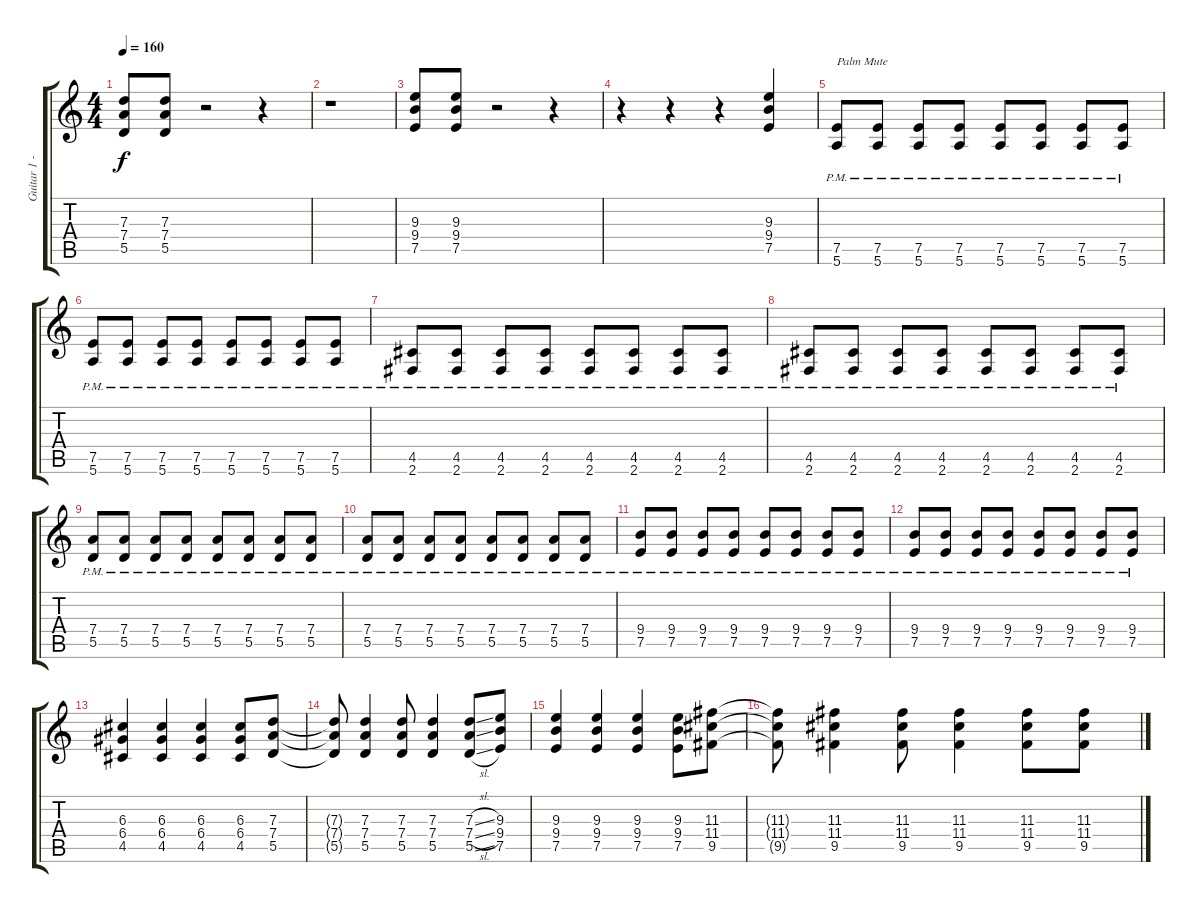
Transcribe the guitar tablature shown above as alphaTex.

\track ("Guitar 1 - Raka" "Guitar 1 -") {instrument distortionguitar}
\staff {score tabs}
\tuning (E4 B3 G3 D3 A2 E2) {hide}
\ts (4 4)
\tempo 160
\clef g2
\ks c
(7.3 7.4 5.5).8{dy f} (7.3 7.4 5.5).8 r.2 r.4 |
r.1 |
(9.3 9.4 7.5).8 (9.3 9.4 7.5).8 r.2 r.4 |
r.4 r.4 r.4 (9.3 9.4 7.5).4 |
(7.5{pm} 5.6{pm}).8{txt "Palm Mute"} (7.5{pm} 5.6{pm}).8 (7.5{pm} 5.6{pm}).8 (7.5{pm} 5.6{pm}).8 (7.5{pm} 5.6{pm}).8 (7.5{pm} 5.6{pm}).8 (7.5{pm} 5.6{pm}).8 (7.5{pm} 5.6{pm}).8 |
(7.5{pm} 5.6{pm}).8 (7.5{pm} 5.6{pm}).8 (7.5{pm} 5.6{pm}).8 (7.5{pm} 5.6{pm}).8 (7.5{pm} 5.6{pm}).8 (7.5{pm} 5.6{pm}).8 (7.5{pm} 5.6{pm}).8 (7.5{pm} 5.6{pm}).8 |
(4.5{pm} 2.6{pm}).8 (4.5{pm} 2.6{pm}).8 (4.5{pm} 2.6{pm}).8 (4.5{pm} 2.6{pm}).8 (4.5{pm} 2.6{pm}).8 (4.5{pm} 2.6{pm}).8 (4.5{pm} 2.6{pm}).8 (4.5{pm} 2.6{pm}).8 |
(4.5{pm} 2.6{pm}).8 (4.5{pm} 2.6{pm}).8 (4.5{pm} 2.6{pm}).8 (4.5{pm} 2.6{pm}).8 (4.5{pm} 2.6{pm}).8 (4.5{pm} 2.6{pm}).8 (4.5{pm} 2.6{pm}).8 (4.5{pm} 2.6{pm}).8 |
(7.4{pm} 5.5{pm}).8 (7.4{pm} 5.5{pm}).8 (7.4{pm} 5.5{pm}).8 (7.4{pm} 5.5{pm}).8 (7.4{pm} 5.5{pm}).8 (7.4{pm} 5.5{pm}).8 (7.4{pm} 5.5{pm}).8 (7.4{pm} 5.5{pm}).8 |
(7.4{pm} 5.5{pm}).8 (7.4{pm} 5.5{pm}).8 (7.4{pm} 5.5{pm}).8 (7.4{pm} 5.5{pm}).8 (7.4{pm} 5.5{pm}).8 (7.4{pm} 5.5{pm}).8 (7.4{pm} 5.5{pm}).8 (7.4{pm} 5.5{pm}).8 |
(9.4{pm} 7.5{pm}).8 (9.4{pm} 7.5{pm}).8 (9.4{pm} 7.5{pm}).8 (9.4{pm} 7.5{pm}).8 (9.4{pm} 7.5{pm}).8 (9.4{pm} 7.5{pm}).8 (9.4{pm} 7.5{pm}).8 (9.4{pm} 7.5{pm}).8 |
(9.4{pm} 7.5{pm}).8 (9.4{pm} 7.5{pm}).8 (9.4{pm} 7.5{pm}).8 (9.4{pm} 7.5{pm}).8 (9.4{pm} 7.5{pm}).8 (9.4{pm} 7.5{pm}).8 (9.4{pm} 7.5{pm}).8 (9.4{pm} 7.5{pm}).8 |
(6.3 6.4 4.5).4 (6.3 6.4 4.5).4 (6.3 6.4 4.5).4 (6.3 6.4 4.5).8 (7.3 7.4 5.5).8 |
(7.3{t} 7.4{t} 5.5{t}).8 (7.3 7.4 5.5).4 (7.3 7.4 5.5).8 (7.3 7.4 5.5).4 (7.3{sl} 7.4{sl} 5.5{sl}).8 (9.3 9.4 7.5).8 |
(9.3 9.4 7.5).4 (9.3 9.4 7.5).4 (9.3 9.4 7.5).4 (9.3 9.4 7.5).8 (11.3 11.4 9.5).8 |
(11.3{t} 11.4{t} 9.5{t}).8 (11.3 11.4 9.5).4 (11.3 11.4 9.5).8 (11.3 11.4 9.5).4 (11.3 11.4 9.5).8 (11.3 11.4 9.5).8
